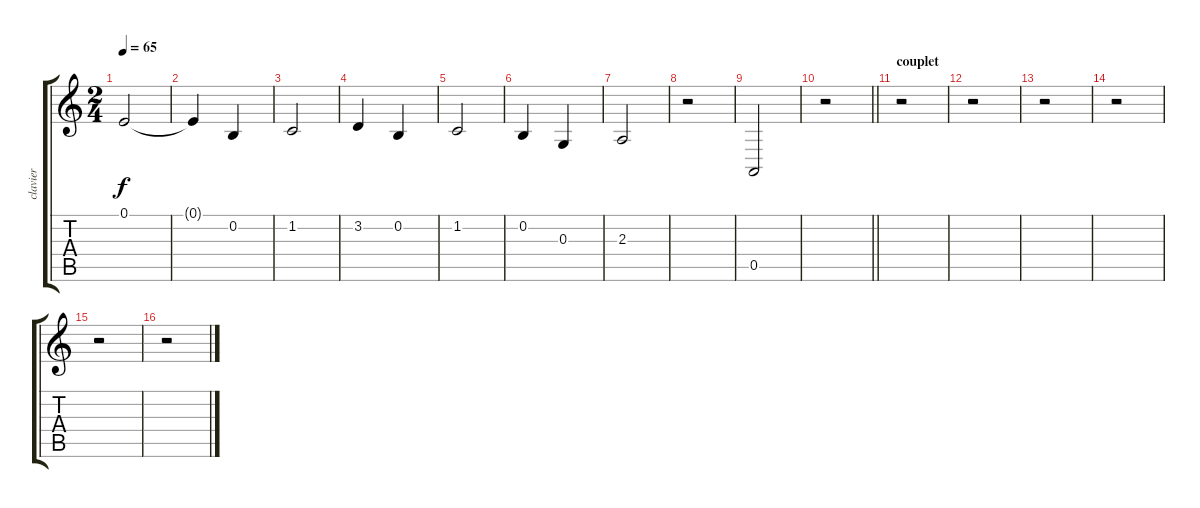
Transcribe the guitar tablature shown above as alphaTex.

\track ("clavier" "clavier") {instrument lead2sawtooth}
\staff {score tabs}
\tuning (E4 B3 G3 D3 A2 E2) {hide}
\ts (2 4)
\tempo 65
\clef g2
\ks c
0.1.2{dy f} |
0.1{t}.4 0.2.4 |
1.2.2 |
3.2.4 0.2.4 |
1.2.2 |
0.2.4 0.3.4 |
2.3.2 |
r.2{volume 11} |
0.5.2{volume 0} |
\barLineRight lightlight
r.2{volume 8} |
\section ("" "couplet ")
r.2 |
r.2 |
r.2 |
r.2 |
r.2 |
r.2
